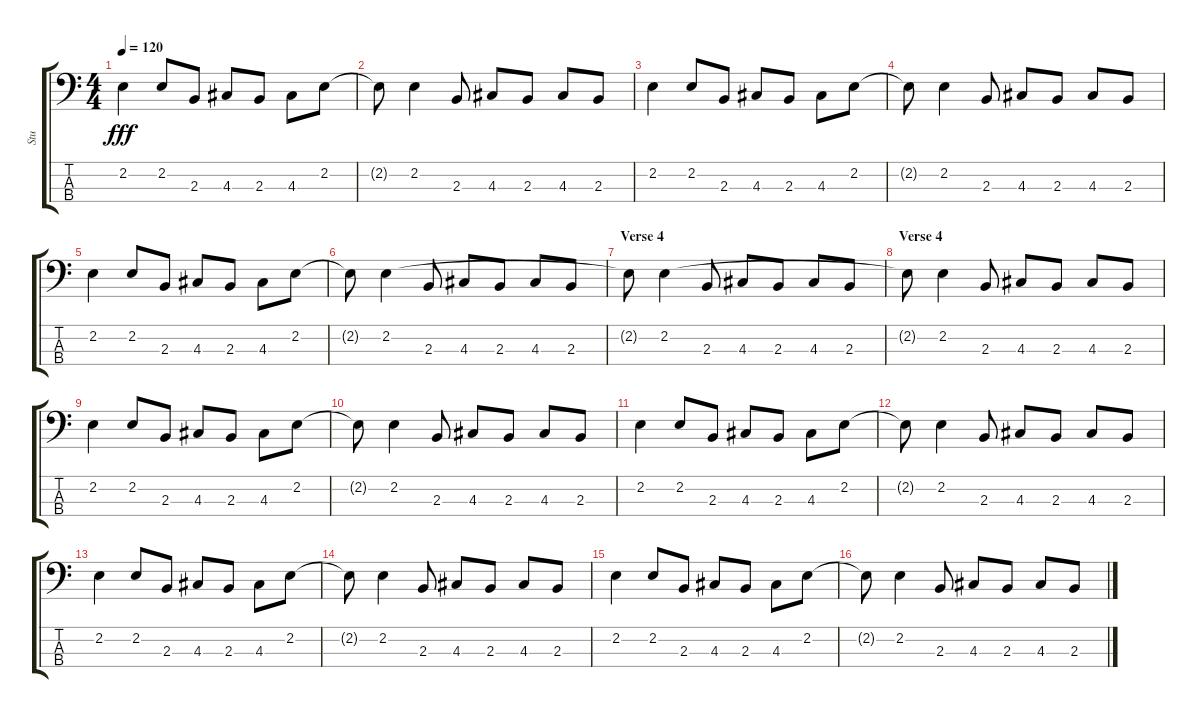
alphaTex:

\track ("Stu" "Stu") {instrument electricbassfinger}
\staff {score tabs}
\tuning (G2 D2 A1 E1) {hide}
\ts (4 4)
\tempo 120
\clef f4
\ks c
2.2{t}.4{dy fff} 2.2.8 2.3.8 4.3.8 2.3.8 4.3.8 2.2.8 |
2.2{t}.8 2.2.4 2.3.8 4.3.8 2.3.8 4.3.8 2.3.8 |
2.2.4 2.2.8 2.3.8 4.3.8 2.3.8 4.3.8 2.2.8 |
2.2{t}.8 2.2.4 2.3.8 4.3.8 2.3.8 4.3.8 2.3.8 |
2.2.4 2.2.8 2.3.8 4.3.8 2.3.8 4.3.8 2.2.8 |
2.2{t}.8 2.2.4 2.3.8 4.3.8 2.3.8 4.3.8 2.3.8 |
\section ("" "Verse 4")
2.2{t}.8 2.2.4 2.3.8 4.3.8 2.3.8 4.3.8 2.3.8 |
\section ("" "Verse 4")
2.2{t}.8 2.2.4 2.3.8 4.3.8 2.3.8 4.3.8 2.3.8 |
2.2.4 2.2.8 2.3.8 4.3.8 2.3.8 4.3.8 2.2.8 |
2.2{t}.8 2.2.4 2.3.8 4.3.8 2.3.8 4.3.8 2.3.8 |
2.2.4 2.2.8 2.3.8 4.3.8 2.3.8 4.3.8 2.2.8 |
2.2{t}.8 2.2.4 2.3.8 4.3.8 2.3.8 4.3.8 2.3.8 |
2.2.4 2.2.8 2.3.8 4.3.8 2.3.8 4.3.8 2.2.8 |
2.2{t}.8 2.2.4 2.3.8 4.3.8 2.3.8 4.3.8 2.3.8 |
2.2.4 2.2.8 2.3.8 4.3.8 2.3.8 4.3.8 2.2.8 |
2.2{t}.8 2.2.4 2.3.8 4.3.8 2.3.8 4.3.8 2.3.8
